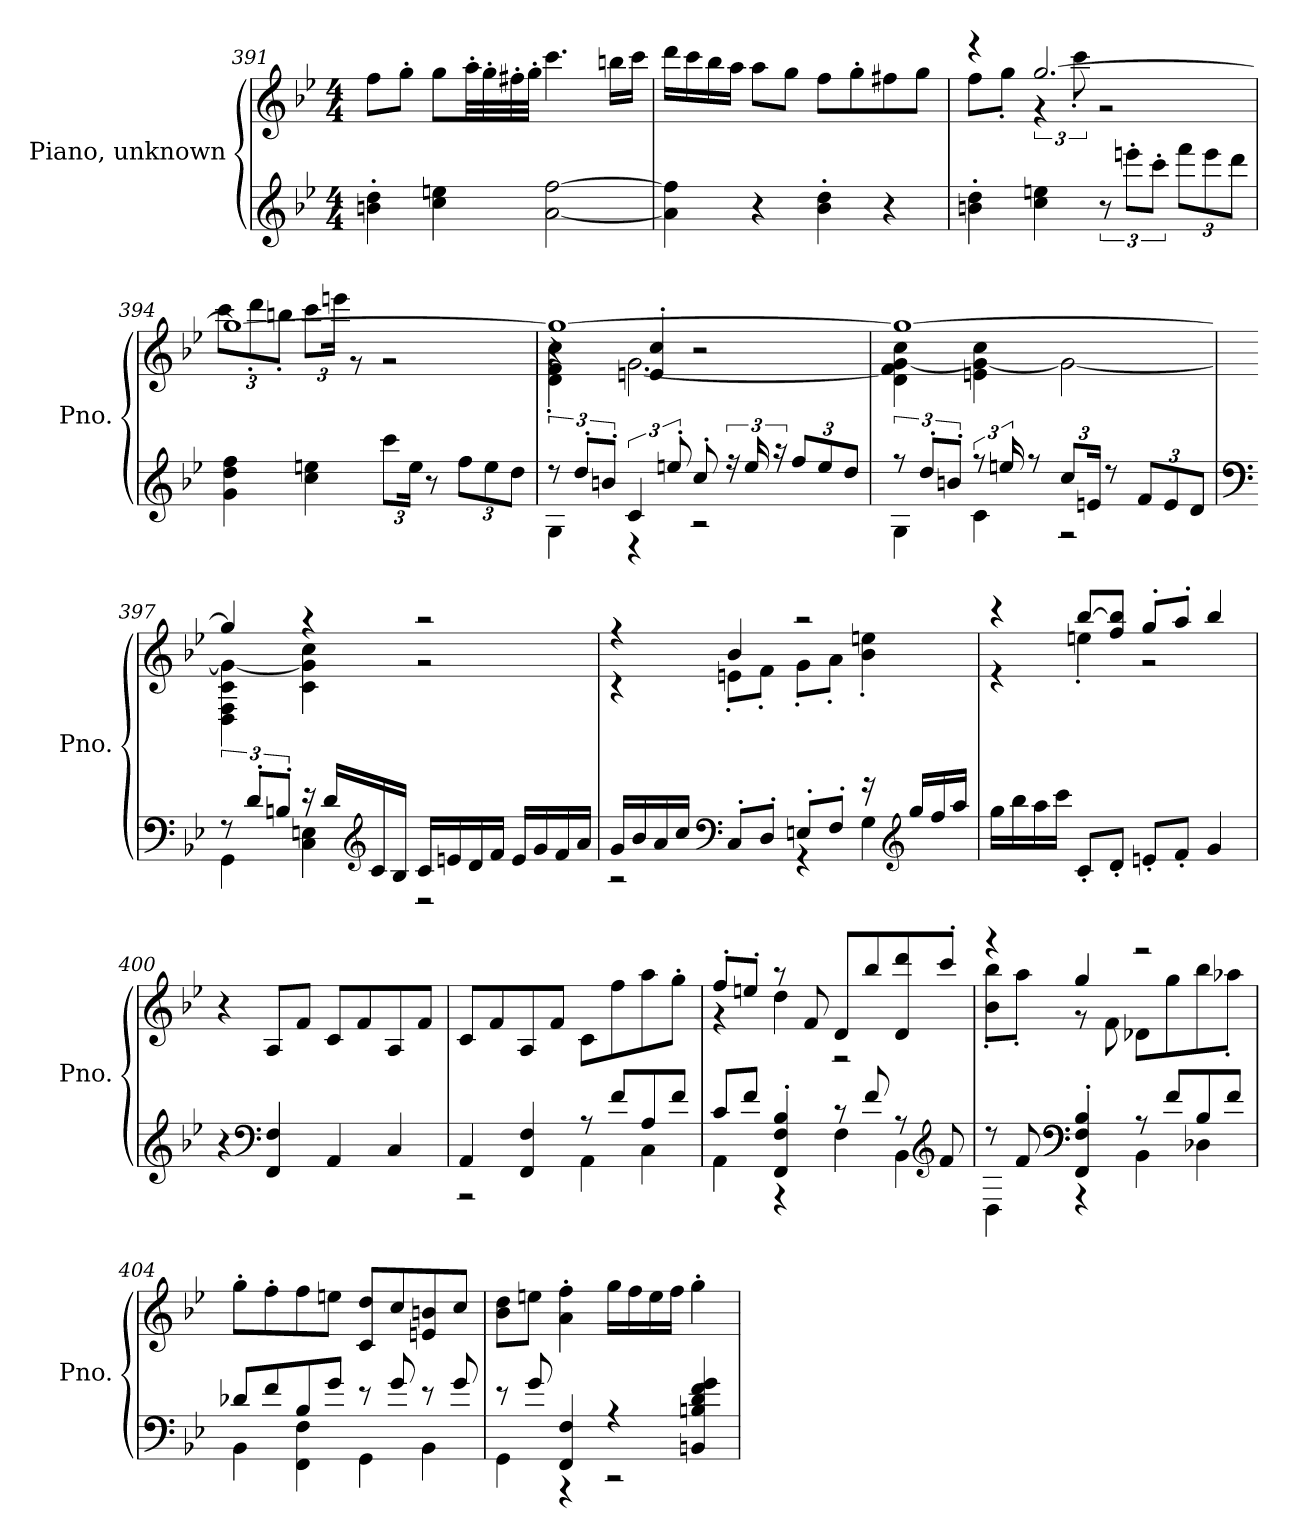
**kern	**kern
*part1	*part1
*staff2	*staff1
*I"Piano, unknown	*
*I'Pno.	*
!!LO:LB:g=z
*clefG2	*clefG2
*k[b-e-]	*k[b-e-]
*M4/4	*M4/4
=391	=391
4bn\' 4dd\'	8ff\L
.	8gg'\J
4cc\ 4een\	8gg\L
.	32aa'\LL
.	32gg'\
.	32ff#X'\
.	32gg'\JJJ
[2a\ [2ff\	4.ccc\
.	16bbn\LL
.	16ccc\JJ
=392	=392
4a\] 4ff\]	16ddd\LL
.	16ccc\
.	16bb-\
.	16aa\JJ
4r	8aa\L
.	8gg\J
4b-\' 4dd\'	8ff\L
.	8gg'\
4r	8ff#X\
.	8gg\J
=393	=393
*	*^
4bn\' 4dd\'	4r	8ff\L
.	.	8gg'\J
4cc\ 4een\	[2.gg/	6r
.	.	12ccc'\
12r	.	2r
12eeen'\L	.	.
12ccc'\J	.	.
*Xbrackettup	*	*
12fff\L	.	.
12eee\	.	.
12ddd\J	.	.
!!LO:LB:g=z	!!
=394	=394	=394
*	*	*Xbrackettup
4g\ 4dd\ 4ff\	1gg_	12ccc\L
.	.	12ddd'\
.	.	12bbn'\J
4cc\ 4een\	.	12ccc\L
.	.	24eeen\Jk
.	.	8r
12ccc\L	.	2r
24ee\Jk	.	.
8r	.	.
12ff\L	.	.
12ee\	.	.
12dd\J	.	.
*	*v	*v
=395	=395
*brackettup	*
*^	*^
*	*	*	*^
12r	4G\	1gg_	4d\' 4f\' 4cc\'	4r
12dd'/L	.	.	.	.
12bn'/J	.	.	.	.
6c/	4r	.	[2.g\	4en/' 4cc/'
12een'/	.	.	.	.
8cc'/	2r	.	.	2r
24r	.	.	.	.
24ee/	.	.	.	.
24r	.	.	.	.
*Xbrackettup	*	*	*	*
12ff/L	.	.	.	.
12ee/	.	.	.	.
12dd/J	.	.	.	.
*	*	*v	*v	*v
=396	=396	=396
*brackettup	*	*
*	*	*^
12r	4G\	1gg_	4d\ 4f\ 4g\_ 4cc\
12dd'/L	.	.	.
12bn'/J	.	.	.
12r	4c\	.	4en\ 4g\_ 4cc\
24een/	.	.	.
8r	.	.	.
*Xbrackettup	*	*	*
12cc/L	2r	.	2g\_
24en/Jk	.	.	.
8r	.	.	.
12f/L	.	.	.
12e/	.	.	.
12d/J	.	.	.
!!LO:PB:g=z	!!
=397	=397	=397	=397
*clefF4	*	*	*
*brackettup	*	*	*
12r	4GG\	4gg/]	4D\ 4F\ 4c\ 4g\_
12d'/L	.	.	.
12Bn'/J	.	.	.
16r	4C\ 4En\	4r	4c\ 4g\] 4cc\
16d/LL	.	.	.
*clefG2	*	*	*
16c/	.	.	.
16B/JJ	.	.	.
16c/LL	2r	2r	2r
16en/	.	.	.
16d/	.	.	.
16f/JJ	.	.	.
16e/LL	.	.	.
16g/	.	.	.
16f/	.	.	.
16a/JJ	.	.	.
=398	=398	=398	=398
16g/LL	2r	4r	4r
16b-/	.	.	.
16a/	.	.	.
16cc/JJ	.	.	.
*clefF4	*	*	*
8C'/L	.	4b-/	8en'\L
8D'/J	.	.	8f'\J
8En'/L	4r	2r	8g'\L
8F'/J	.	.	8a'\J
16r	4G\	.	4b-\' 4een\'
*clefG2	*	*	*
16gg/LL	.	.	.
16ff/	.	.	.
16aa/JJ	.	.	.
*v	*v	*	*
!!LO:LB:g=z	!!
=399	=399	=399
16gg\LL	4r	4r
16bb-\	.	.
16aa\	.	.
16ccc\JJ	.	.
8c'/L	[8bb-/L	4een'\
8d'/J	8ff/ 8bb-/]J	.
8en'/L	8gg'/L	2r
8f'/J	8aa'/J	.
4g/	4bb-/	.
*	*v	*v
=400	=400
4r	4r
*clefF4	*
4FF/ 4F/	8A/L
.	8f/J
4AA/	8c/L
.	8f/
4C/	8A/
.	8f/J
=401	=401
*^	*
4AA/	2r	8c/L
.	.	8f/
4FF/ 4F/	.	8A/
.	.	8f/J
8r	4AA\	8c\L
8f/L	.	8ff\
8A/	4C\	8aa\
8f/J	.	8gg'\J
=402	=402	=402
*	*	*^
8c/L	4AA\	8ff'/L	4r
8f/J	.	8een'/J	.
4FF/' 4F/' 4B-/'	4r	8r	4dd\
.	.	8f/	.
8r	4F\	8d/L	2r
8f/	.	8bb-/	.
8r	4BB-\	8d/ 8ddd/	.
*clefG2	*	*	*
8f/	.	8ccc'/J	.
!!LO:LB:g=z	!!
=403	=403	=403	=403
8r	4D\	4r	8b-\' 8bb-\'L
8f/	.	.	8aa'\J
*clefF4	*	*	*
4FF/' 4F/' 4B-/'	4r	4gg/	8r
.	.	.	8f\
8r	4BB-\	2r	8d-X\L
8f/L	.	.	8gg\
8B-/	4D-X\	.	8bb-\
8f/J	.	.	8aa-X'\J
*	*	*v	*v
=404	=404	=404
8d-X/L	4BB-\	8gg'\L
8f/	.	8ff'\
8B-/	4FF\ 4F\	8ff\
8g/J	.	8een\J
8r	4GG\	8c/ 8dd/L
8g/	.	8cc/
8r	4BB-\	8en/ 8bn/
8g/	.	8cc/J
=405	=405	=405
8r	4GG\	8b-\ 8dd\L
8g/	.	8een\J
4FF/ 4F/	4r	4a\' 4ff\'
4r	2r	16gg\LL
.	.	16ff\
.	.	16ee\
.	.	16ff\JJ
4BBn/ 4Bn/ 4d/ 4f/ 4g/	.	4gg'\
*v	*v	*
=	=
*-	*-
